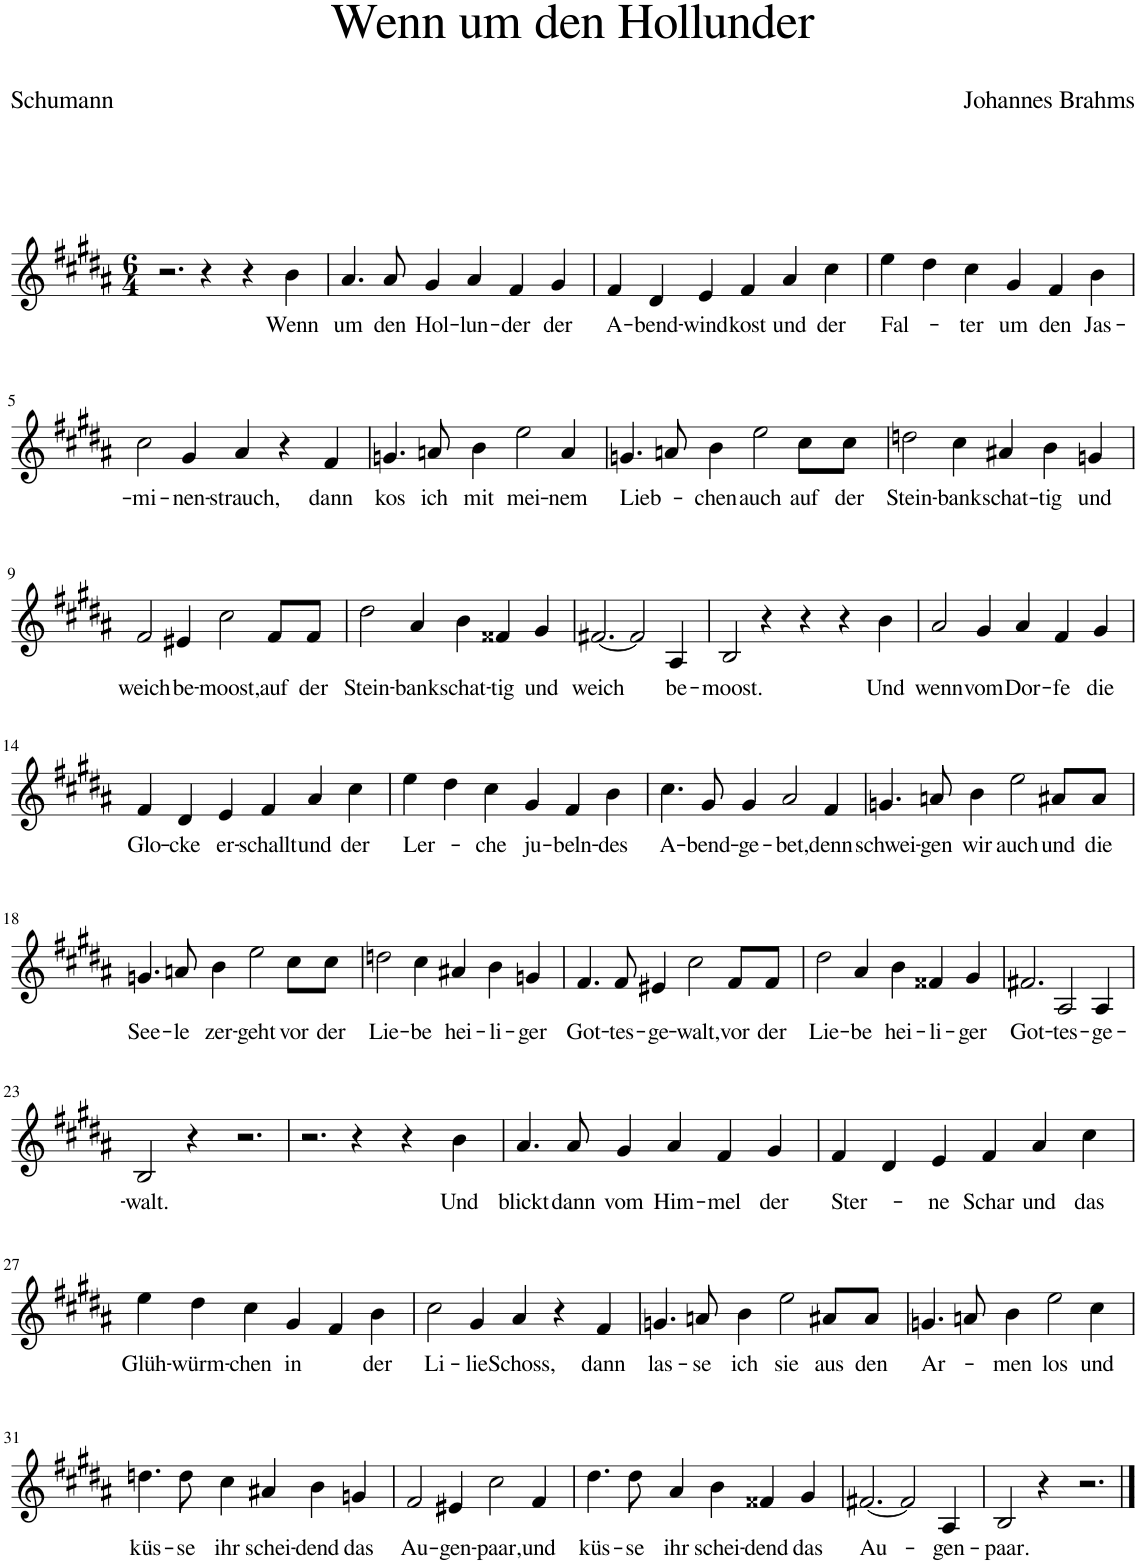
**kern	**text
*part1	*part1
*staff1	*staff1
*I"Piano	*
*I'Pno	*
*clefG2	*
*k[f#c#g#d#a#]	*
*M6/4	*
=1	=1
2.r	.
4r	.
4r	.
!	!LO:LY:b
4b\	Wenn
=2	=2
!	!LO:LY:b
4.a#/	um
!	!LO:LY:b
8a#/	den
!	!LO:LY:b
4g#/	Hol-
!	!LO:LY:b
4a#/	-lun-
!	!LO:LY:b
4f#/	-der
!	!LO:LY:b
4g#/	der
=3	=3
!	!LO:LY:b
4f#/	A-
!	!LO:LY:b
4d#/	-bend-
!	!LO:LY:b
4e/	-wind
!	!LO:LY:b
4f#/	kost
!	!LO:LY:b
4a#/	und
!	!LO:LY:b
4cc#\	der
=4	=4
!	!LO:LY:b
4ee\	Fal-
4dd#\	.
!	!LO:LY:b
4cc#\	-ter
!	!LO:LY:b
4g#/	um
!	!LO:LY:b
4f#/	den
!	!LO:LY:b
4b\	Jas-
!!LO:LB:g=z
=5	=5
!	!LO:LY:b
2cc#\	-mi-
!	!LO:LY:b
4g#/	-nen-
!	!LO:LY:b
4a#/	-strauch,
4r	.
!	!LO:LY:b
4f#/	dann
=6	=6
!	!LO:LY:b
4.gn/	kos
!	!LO:LY:b
8an/	ich
!	!LO:LY:b
4b\	mit
!	!LO:LY:b
2ee\	mei-
!	!LO:LY:b
4a/	-nem
=7	=7
!	!LO:LY:b
4.gn/	Lieb-
8an/	.
!	!LO:LY:b
4b\	-chen
!	!LO:LY:b
2ee\	auch
!	!LO:LY:b
8cc#\L	auf
!	!LO:LY:b
8cc#\J	der
=8	=8
!	!LO:LY:b
2ddn\	Stein-
!	!LO:LY:b
4cc#\	-bank
!	!LO:LY:b
4a#X/	schat-
!	!LO:LY:b
4b\	-tig
!	!LO:LY:b
4gn/	und
!!LO:LB:g=z
=9	=9
!	!LO:LY:b
2f#/	weich
!	!LO:LY:b
4e#X/	be-
!	!LO:LY:b
2cc#\	-moost,
!	!LO:LY:b
8f#/L	auf
!	!LO:LY:b
8f#/J	der
=10	=10
!	!LO:LY:b
2dd#\	Stein-
!	!LO:LY:b
4a#/	-bank
!	!LO:LY:b
4b\	schat-
!	!LO:LY:b
4f##X/	-tig
!	!LO:LY:b
4g#/	und
=11	=11
!	!LO:LY:b
[2.f#X/	weich
2f#/]	.
!	!LO:LY:b
4A#/	be-
=12	=12
!	!LO:LY:b
2B/	-moost.
4r	.
4r	.
4r	.
!	!LO:LY:b
4b\	Und
=13	=13
!	!LO:LY:b
2a#/	wenn
!	!LO:LY:b
4g#/	vom
!	!LO:LY:b
4a#/	Dor-
!	!LO:LY:b
4f#/	-fe
!	!LO:LY:b
4g#/	die
!!LO:LB:g=z
=14	=14
!	!LO:LY:b
4f#/	Glo-
!	!LO:LY:b
4d#/	-cke
!	!LO:LY:b
4e/	er-
!	!LO:LY:b
4f#/	-schallt
!	!LO:LY:b
4a#/	und
!	!LO:LY:b
4cc#\	der
=15	=15
!	!LO:LY:b
4ee\	Ler-
4dd#\	.
!	!LO:LY:b
4cc#\	-che
!	!LO:LY:b
4g#/	ju-
!	!LO:LY:b
4f#/	-beln-
!	!LO:LY:b
4b\	-des
=16	=16
!	!LO:LY:b
4.cc#\	A-
!	!LO:LY:b
8g#/	-bend-
!	!LO:LY:b
4g#/	-ge-
!	!LO:LY:b
2a#/	-bet,
!	!LO:LY:b
4f#/	denn
=17	=17
!	!LO:LY:b
4.gn/	schwei-
!	!LO:LY:b
8an/	-gen
!	!LO:LY:b
4b\	wir
!	!LO:LY:b
2ee\	auch
!	!LO:LY:b
8a#X/L	und
!	!LO:LY:b
8a#/J	die
!!LO:LB:g=z
=18	=18
!	!LO:LY:b
4.gn/	See-
!	!LO:LY:b
8an/	-le
!	!LO:LY:b
4b\	zer-
!	!LO:LY:b
2ee\	-geht
!	!LO:LY:b
8cc#\L	vor
!	!LO:LY:b
8cc#\J	der
=19	=19
!	!LO:LY:b
2ddn\	Lie-
!	!LO:LY:b
4cc#\	-be
!	!LO:LY:b
4a#X/	hei-
!	!LO:LY:b
4b\	-li-
!	!LO:LY:b
4gn/	-ger
=20	=20
!	!LO:LY:b
4.f#/	Got-
!	!LO:LY:b
8f#/	-tes-
!	!LO:LY:b
4e#X/	-ge-
!	!LO:LY:b
2cc#\	-walt,
!	!LO:LY:b
8f#/L	vor
!	!LO:LY:b
8f#/J	der
=21	=21
!	!LO:LY:b
2dd#\	Lie-
!	!LO:LY:b
4a#/	-be
!	!LO:LY:b
4b\	hei-
!	!LO:LY:b
4f##X/	-li-
!	!LO:LY:b
4g#/	-ger
=22	=22
!	!LO:LY:b
2.f#X/	Got-
!	!LO:LY:b
2A#/	-tes-
!	!LO:LY:b
4A#/	-ge-
!!LO:LB:g=z
=23	=23
!	!LO:LY:b
2B/	-walt.
4r	.
2.r	.
=24	=24
2.r	.
4r	.
4r	.
!	!LO:LY:b
4b\	Und
=25	=25
!	!LO:LY:b
4.a#/	blickt
!	!LO:LY:b
8a#/	dann
!	!LO:LY:b
4g#/	vom
!	!LO:LY:b
4a#/	Him-
!	!LO:LY:b
4f#/	-mel
!	!LO:LY:b
4g#/	der
=26	=26
!	!LO:LY:b
4f#/	Ster-
4d#/	.
!	!LO:LY:b
4e/	-ne
!	!LO:LY:b
4f#/	Schar
!	!LO:LY:b
4a#/	und
!	!LO:LY:b
4cc#\	das
!!LO:LB:g=z
=27	=27
!	!LO:LY:b
4ee\	Glüh-
!	!LO:LY:b
4dd#\	-würm-
!	!LO:LY:b
4cc#\	-chen
!	!LO:LY:b
4g#/	in
4f#/	.
!	!LO:LY:b
4b\	der
=28	=28
!	!LO:LY:b
2cc#\	Li-
!	!LO:LY:b
4g#/	-lie
!	!LO:LY:b
4a#/	Schoss,
4r	.
!	!LO:LY:b
4f#/	dann
=29	=29
!	!LO:LY:b
4.gn/	las-
!	!LO:LY:b
8an/	-se
!	!LO:LY:b
4b\	ich
!	!LO:LY:b
2ee\	sie
!	!LO:LY:b
8a#X/L	aus
!	!LO:LY:b
8a#/J	den
=30	=30
!	!LO:LY:b
4.gn/	Ar-
8an/	.
!	!LO:LY:b
4b\	-men
!	!LO:LY:b
2ee\	los
!	!LO:LY:b
4cc#\	und
!!LO:LB:g=z
=31	=31
!	!LO:LY:b
4.ddn\	küs-
!	!LO:LY:b
8dd\	-se
!	!LO:LY:b
4cc#\	ihr
!	!LO:LY:b
4a#X/	schei-
!	!LO:LY:b
4b\	-dend
!	!LO:LY:b
4gn/	das
=32	=32
!	!LO:LY:b
2f#/	Au-
!	!LO:LY:b
4e#X/	-gen-
!	!LO:LY:b
2cc#\	-paar,
!	!LO:LY:b
4f#/	und
=33	=33
!	!LO:LY:b
4.dd#\	küs-
!	!LO:LY:b
8dd#\	-se
!	!LO:LY:b
4a#/	ihr
!	!LO:LY:b
4b\	schei-
!	!LO:LY:b
4f##X/	-dend
!	!LO:LY:b
4g#/	das
=34	=34
!	!LO:LY:b
[2.f#X/	Au-
2f#/]	.
!	!LO:LY:b
4A#/	-gen-
=35	=35
!	!LO:LY:b
2B/	-paar.
4r	.
2.r	.
==	==
*-	*-
